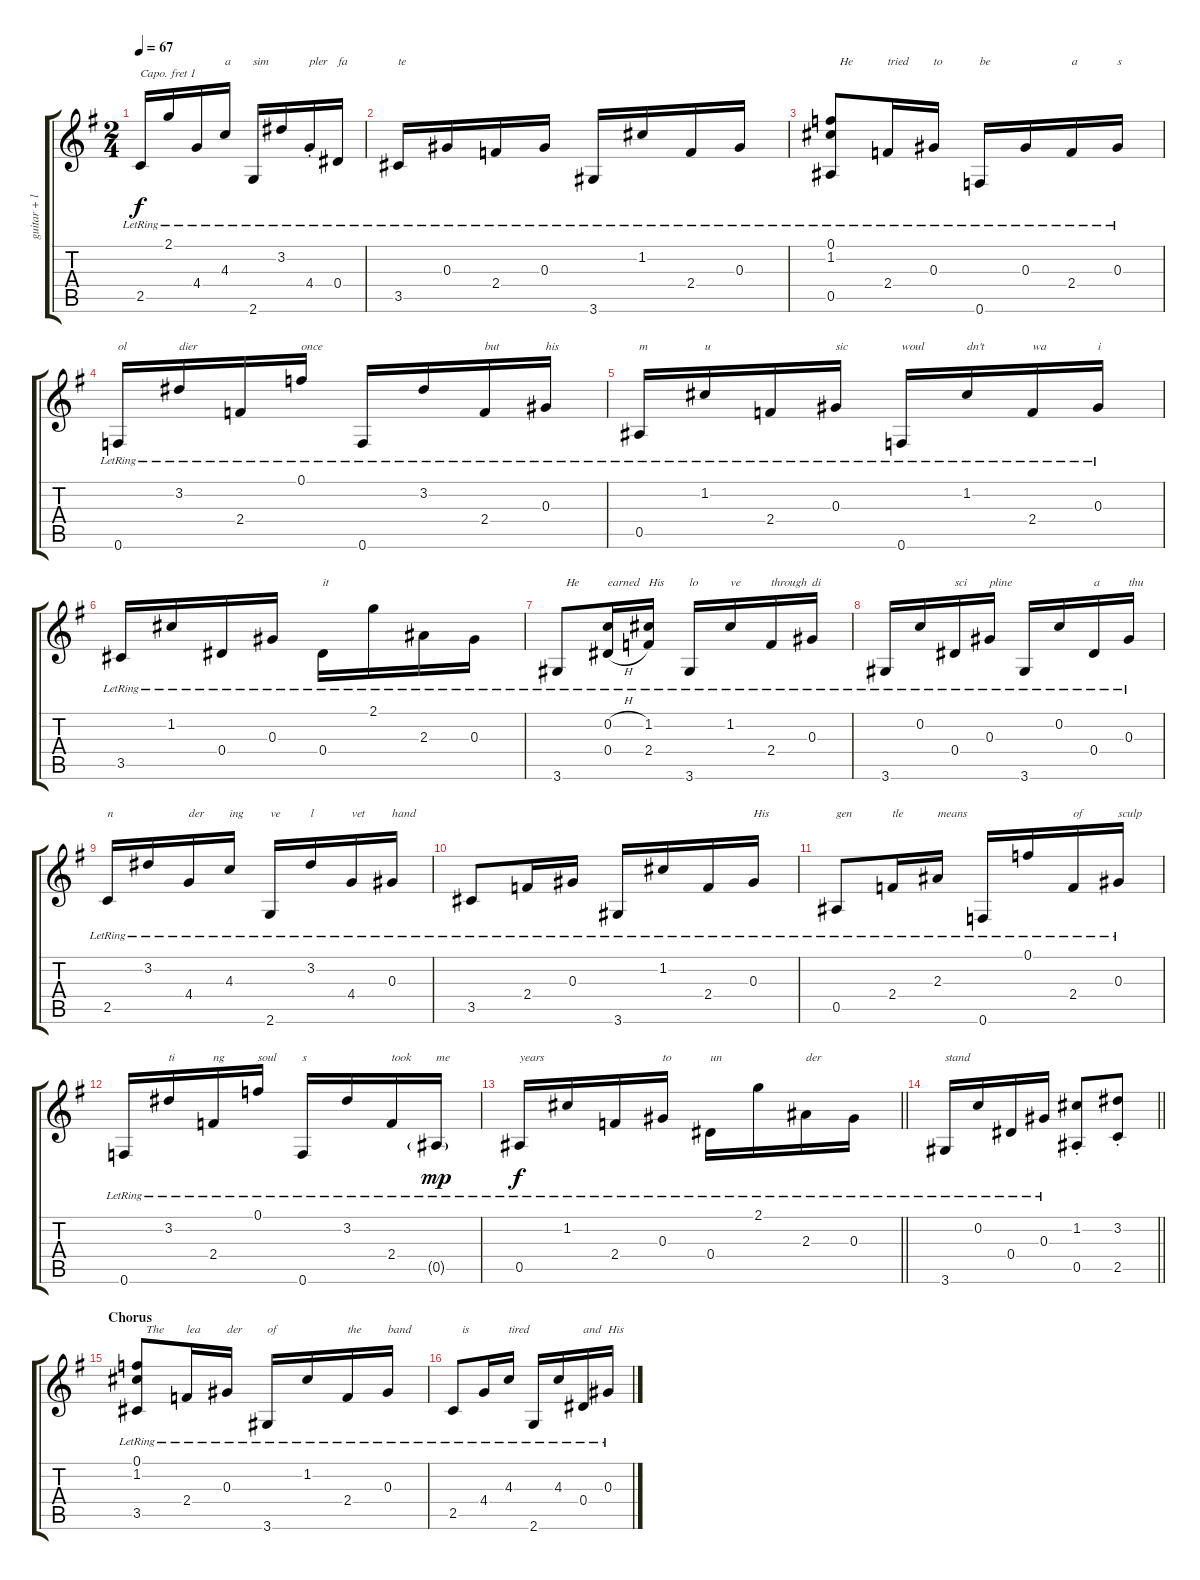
\track ("guitar + lyrics" "guitar + l") {instrument acousticguitarnylon}
\staff {score tabs}
\capo 1
\tuning (E4 B3 G3 D3 A2 E2) {hide}
\ts (2 4)
\tempo 67
\clef g2
\ks g
2.5{lr}.16{dy f} 2.1{lr}.16 4.4{lr}.16 4.3{lr}.16{txt "a"} 2.6{lr}.16{txt "sim"} 3.2{lr}.16 4.4{st lr}.16{txt "pler"} 0.4{lr}.16{txt "fa"} |
3.5{lr}.16{txt "te"} 0.3{lr}.16 2.4{lr}.16 0.3{lr}.16 3.6{lr}.16 1.2{lr}.16 2.4{lr}.16 0.3{lr}.16 |
(0.1{lr} 1.2{lr} 0.5{lr}).8{txt "   He"} 2.4{lr}.16{txt "tried"} 0.3{lr}.16{txt "to"} 0.6{lr}.16{txt "be"} 0.3{lr}.16 2.4{lr}.16{txt "a"} 0.3{lr}.16{txt "s"} |
0.6{lr}.16{txt "ol"} 3.2{lr}.16{txt "dier"} 2.4{lr}.16 0.1{lr}.16{txt "once"} 0.6{lr}.16 3.2{lr}.16 2.4{lr}.16{txt "but"} 0.3{lr}.16{txt "his"} |
0.5{lr}.16{txt "m"} 1.2{lr}.16{txt "u"} 2.4{lr}.16 0.3{lr}.16{txt "sic"} 0.6{lr}.16{txt "woul"} 1.2{lr}.16{txt "dn't"} 2.4{lr}.16{txt "wa"} 0.3{lr}.16{txt "i"} |
3.5{lr}.16 1.2{lr}.16 0.4{lr}.16 0.3{lr}.16 0.4{lr}.16{txt "it"} 2.1{lr}.16 2.3{lr}.16 0.3{lr}.16 |
3.6{lr}.8{txt "   He"} (0.2{h lr} 0.4{h lr}).16{txt "earned"} (1.2{lr} 2.4{lr}).16{txt "His"} 3.6{lr}.16{txt "lo"} 1.2{lr}.16{txt "ve"} 2.4{lr}.16{txt "through"} 0.3{lr}.16{txt "di"} |
3.6{lr}.16 0.2{lr}.16 0.4{lr}.16{txt "sci"} 0.3{lr}.16{txt "pline"} 3.6{lr}.16 0.2{lr}.16 0.4{lr}.16{txt "a"} 0.3{lr}.16{txt "thu"} |
2.5{lr}.16{txt "n"} 3.2{lr}.16 4.4{lr}.16{txt "der"} 4.3{lr}.16{txt "ing"} 2.6{lr}.16{txt "ve"} 3.2{lr}.16{txt "l"} 4.4{lr}.16{txt "vet"} 0.3{lr}.16{txt "hand"} |
3.5{lr}.8 2.4{lr}.16 0.3{lr}.16 3.6{lr}.16 1.2{lr}.16 2.4{lr}.16 0.3{lr}.16{txt "His"} |
0.5{lr}.8{txt "gen"} 2.4{lr}.16{txt "tle"} 2.3{lr}.16{txt "means"} 0.6{lr}.16 0.1{lr}.16 2.4{lr}.16{txt "of"} 0.3{lr}.16{txt "sculp"} |
0.6{lr}.16 3.2{lr}.16{txt "ti"} 2.4{lr}.16{txt "ng"} 0.1{lr}.16{txt "soul"} 0.6{lr}.16{txt "s"} 3.2{lr}.16 2.4{lr}.16{txt "took"} 0.5{g lr}.16{txt "me" dy mp} |
\barLineRight lightlight
0.5{lr}.16{txt "years" dy f} 1.2{lr}.16 2.4{lr}.16 0.3{lr}.16{txt "to"} 0.4{lr}.16{txt "un"} 2.1{lr}.16 2.3{lr}.16{txt "der"} 0.3{lr}.16 |
\barLineRight lightlight
3.6{lr}.16{txt "stand"} 0.2{lr}.16 0.4{lr}.16 0.3{lr}.16 (1.2{st} 0.5{st}).8 (3.2{st} 2.5{st}).8 |
\section ("" "Chorus")
(0.1{lr} 1.2{lr} 3.5{lr}).8{txt "   The"} 2.4{lr}.16{txt "lea"} 0.3{lr}.16{txt "der"} 3.6{lr}.16{txt "of"} 1.2{lr}.16 2.4{lr}.16{txt "the"} 0.3{lr}.16{txt "band"} |
2.5{lr}.8{txt "   is"} 4.4{lr}.16 4.3{lr}.16{txt "tired"} 2.6{lr}.16 4.3{lr}.16 0.4{lr}.16{txt "and"} 0.3{lr}.16{txt "His"}
